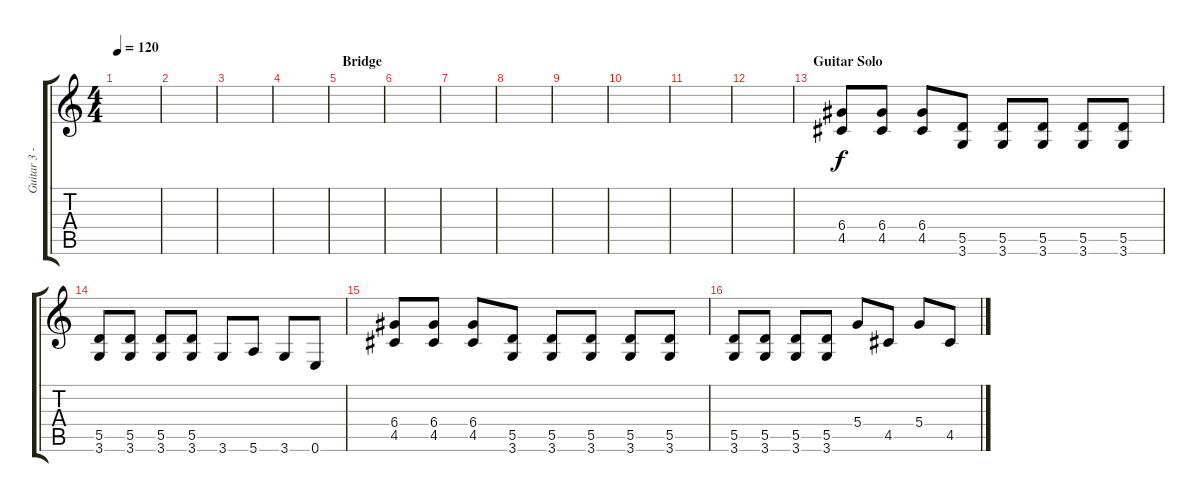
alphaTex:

\track ("Guitar 3 - Electric" "Guitar 3 -") {instrument distortionguitar}
\staff {score tabs}
\tuning (E4 B3 G3 D3 A2 E2) {hide}
\ts (4 4)
\tempo 120
\clef g2
\ks c
|
|
|
|
\section ("" "Bridge")
|
|
|
|
|
|
|
|
\section ("" "Guitar Solo")
(6.4 4.5).8 (6.4 4.5).8 (6.4 4.5).8 (5.5 3.6).8 (5.5 3.6).8 (5.5 3.6).8 (5.5 3.6).8 (5.5 3.6).8 |
(5.5 3.6).8 (5.5 3.6).8 (5.5 3.6).8 (5.5 3.6).8 3.6.8 5.6.8 3.6.8 0.6.8 |
(6.4 4.5).8 (6.4 4.5).8 (6.4 4.5).8 (5.5 3.6).8 (5.5 3.6).8 (5.5 3.6).8 (5.5 3.6).8 (5.5 3.6).8 |
(5.5 3.6).8 (5.5 3.6).8 (5.5 3.6).8 (5.5 3.6).8 5.4.8 4.5.8 5.4.8 4.5.8
